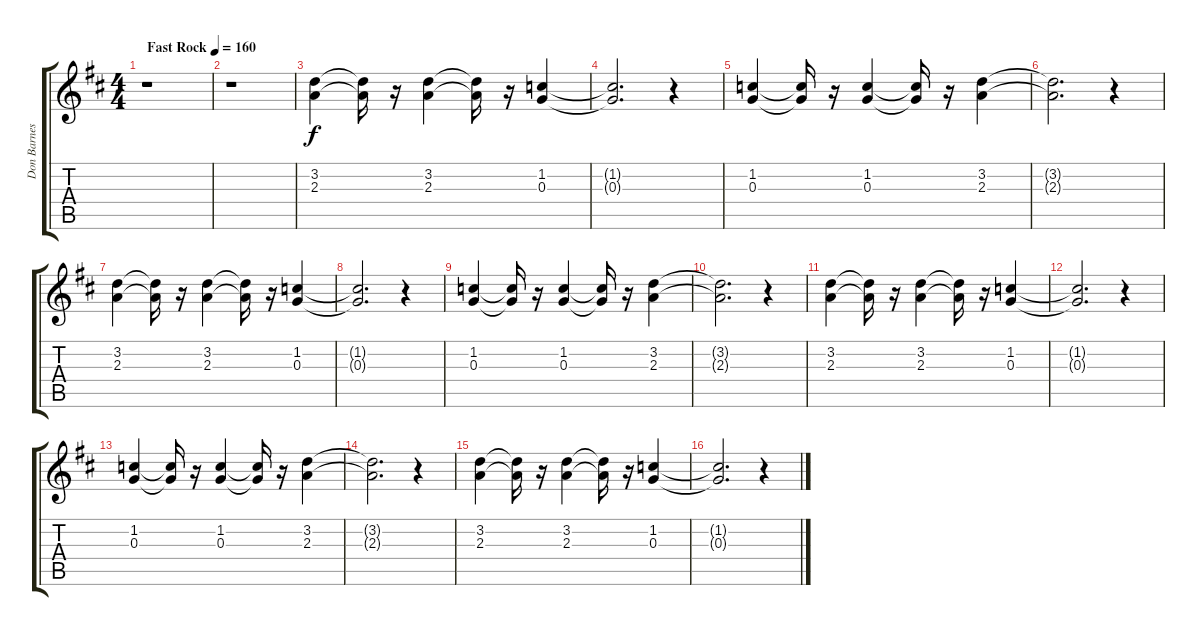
\track ("Don Barnes Guitar" "Don Barnes") {instrument overdrivenguitar}
\staff {score tabs}
\tuning (E4 B3 G3 D3 A2 D2) {hide}
\ts (4 4)
\tempo (160 "Fast Rock")
\clef g2
\ks d
r.1{dy f instrument overdrivenguitar} |
r.1 |
(3.2 2.3).4 (3.2{t} 2.3{t}).16 r.16 (3.2 2.3).4 (3.2{t} 2.3{t}).16 r.16 (1.2 0.3).4 |
(1.2{t} 0.3{t}).2{d} r.4 |
(1.2 0.3).4 (1.2{t} 0.3{t}).16 r.16 (1.2 0.3).4 (1.2{t} 0.3{t}).16 r.16 (3.2 2.3).4 |
(3.2{t} 2.3{t}).2{d} r.4 |
(3.2 2.3).4 (3.2{t} 2.3{t}).16 r.16 (3.2 2.3).4 (3.2{t} 2.3{t}).16 r.16 (1.2 0.3).4 |
(1.2{t} 0.3{t}).2{d} r.4 |
(1.2 0.3).4 (1.2{t} 0.3{t}).16 r.16 (1.2 0.3).4 (1.2{t} 0.3{t}).16 r.16 (3.2 2.3).4 |
(3.2{t} 2.3{t}).2{d} r.4 |
(3.2 2.3).4 (3.2{t} 2.3{t}).16 r.16 (3.2 2.3).4 (3.2{t} 2.3{t}).16 r.16 (1.2 0.3).4 |
(1.2{t} 0.3{t}).2{d} r.4 |
(1.2 0.3).4 (1.2{t} 0.3{t}).16 r.16 (1.2 0.3).4 (1.2{t} 0.3{t}).16 r.16 (3.2 2.3).4 |
(3.2{t} 2.3{t}).2{d} r.4 |
(3.2 2.3).4 (3.2{t} 2.3{t}).16 r.16 (3.2 2.3).4 (3.2{t} 2.3{t}).16 r.16 (1.2 0.3).4 |
(1.2{t} 0.3{t}).2{d} r.4
